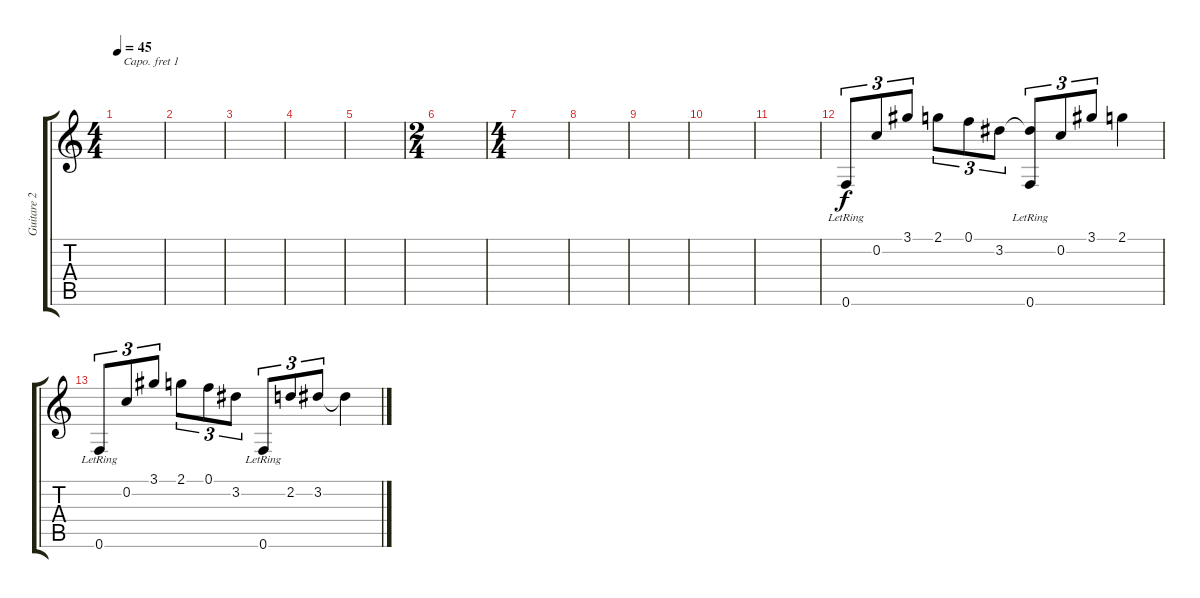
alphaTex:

\track ("Guitare 2" "Guitare 2") {instrument acousticguitarsteel}
\staff {score tabs}
\capo 1
\tuning (E4 B3 G3 D3 A2 E2) {hide}
\ts (4 4)
\tempo 45
\clef g2
\ks c
|
|
|
|
|
\ts (2 4)
|
\ts (4 4)
|
|
|
|
|
0.6{lr}.8{tu (3 2)} 0.2.8{tu (3 2)} 3.1.8{tu (3 2)} 2.1.8{tu (3 2)} 0.1.8{tu (3 2)} 3.2.8{tu (3 2)} (3.2{t} 0.6{lr}).8{tu (3 2)} 0.2.8{tu (3 2)} 3.1.8{tu (3 2)} 2.1.4 |
0.6{lr}.8{tu (3 2)} 0.2.8{tu (3 2)} 3.1.8{tu (3 2)} 2.1.8{tu (3 2)} 0.1.8{tu (3 2)} 3.2.8{tu (3 2)} 0.6{lr}.8{tu (3 2)} 2.2.8{tu (3 2)} 3.2.8{tu (3 2)} 3.2{t}.4
